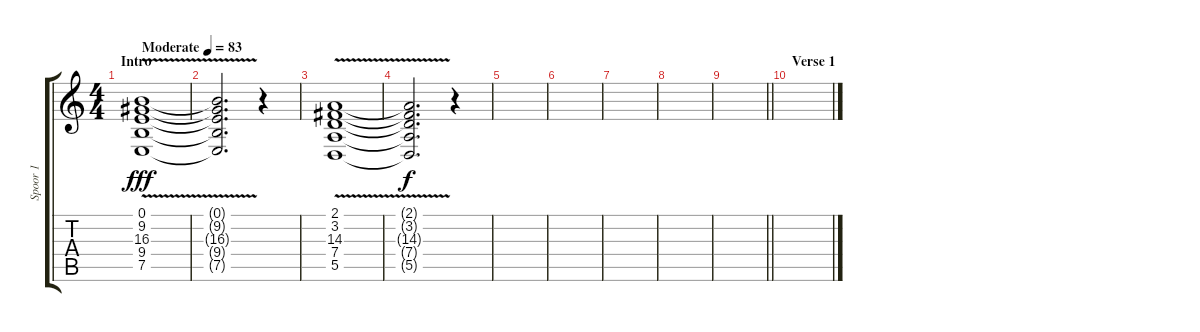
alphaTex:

\track ("Spoor 1" "Spoor 1") {instrument drawbarorgan}
\staff {score tabs}
\tuning (E4 B3 G3 D3 A2 E2) {hide}
\ts (4 4)
\section ("" "Intro")
\tempo (83 "Moderate")
\clef g2
\ks c
(0.1{v} 9.2{v} 16.3{v} 9.4{v} 7.5{v}).1{dy fff instrument drawbarorgan} |
(0.1{t} 9.2{t} 16.3{t} 9.4{t} 7.5{t}).2{d} r.4 |
(2.1{v} 3.2{v} 14.3{v} 7.4{v} 5.5{v}).1 |
(2.1{t} 3.2{t} 14.3{t} 7.4{t} 5.5{t}).2{d dy f} r.4 |
|
|
|
|
\barLineRight lightlight
|
\section ("" "Verse 1")
